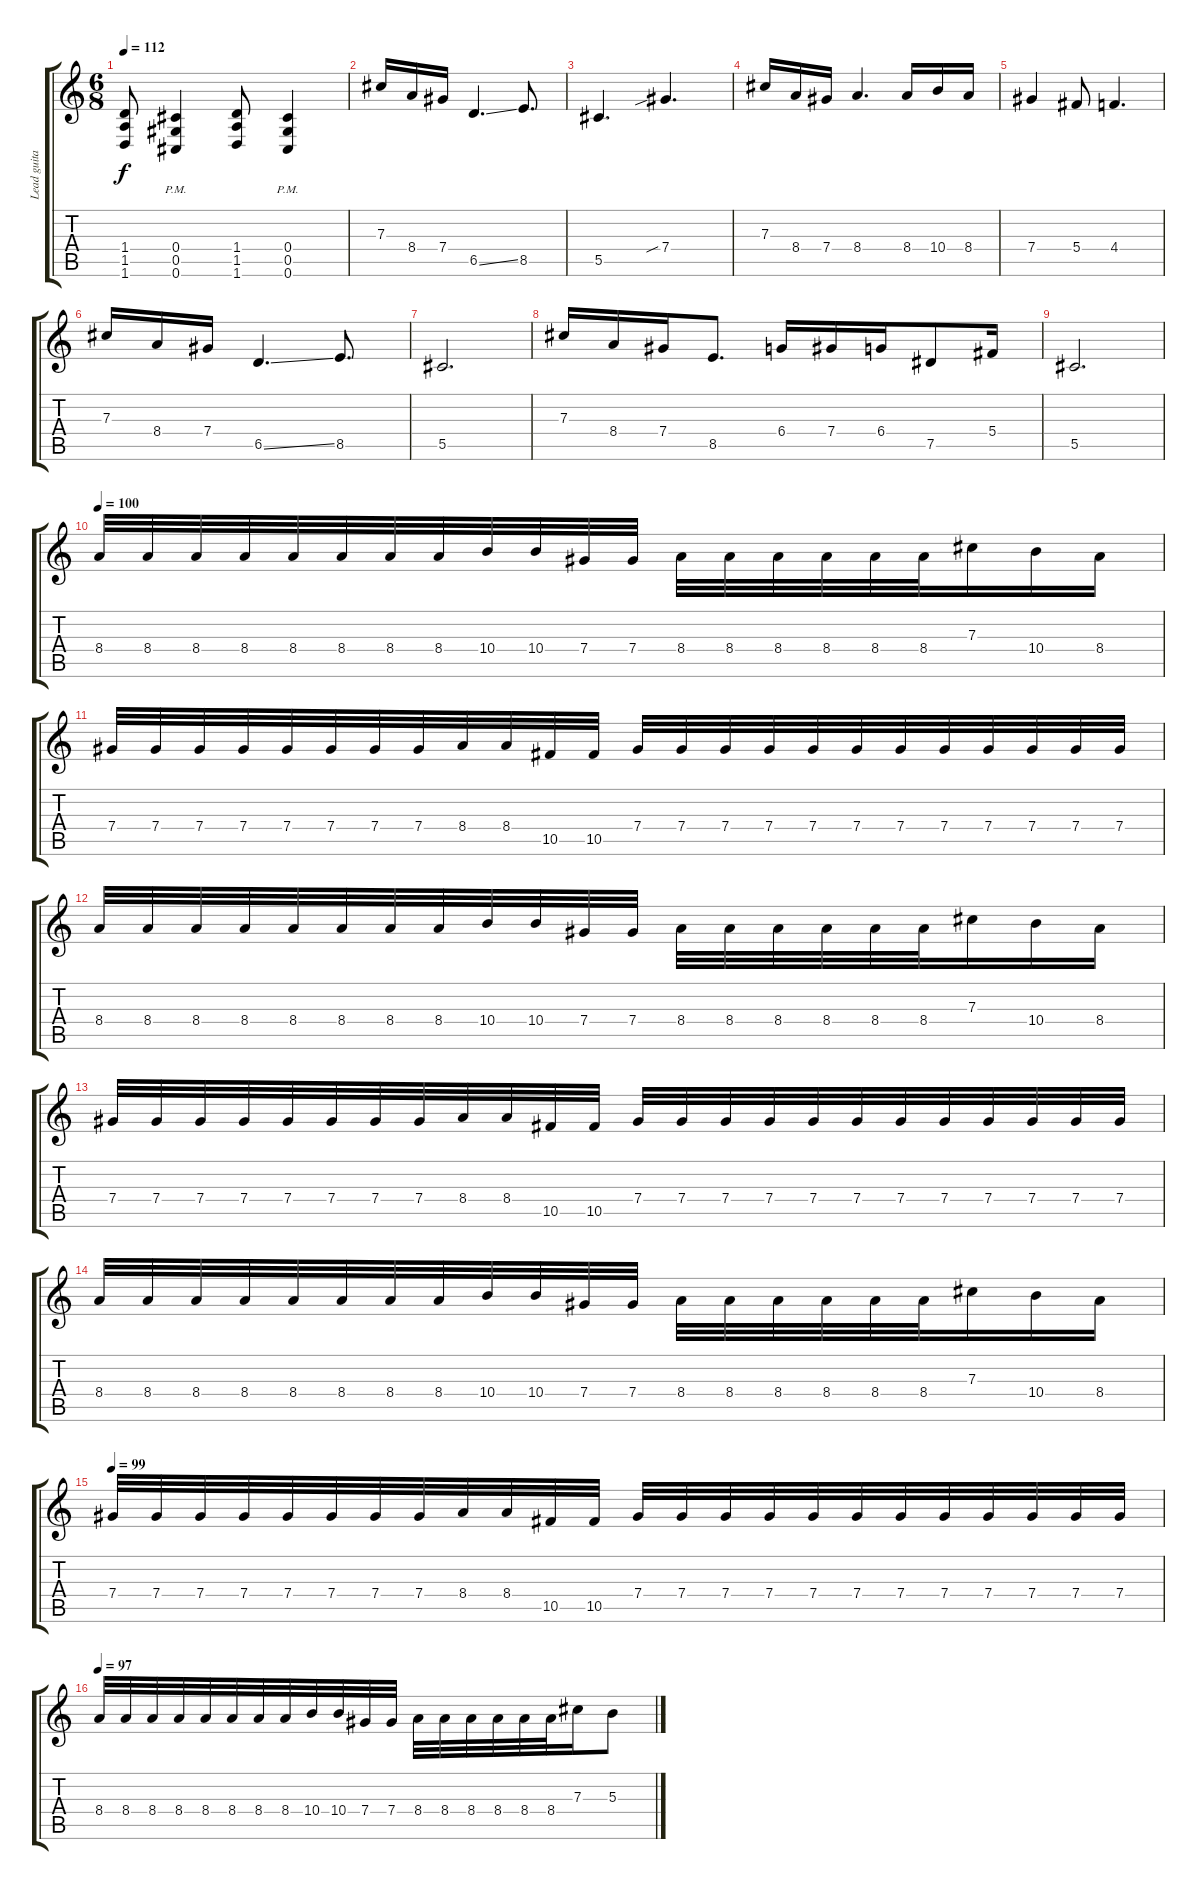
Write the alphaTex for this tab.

\track ("Lead guitar" "Lead guita") {instrument overdrivenguitar}
\staff {score tabs}
\tuning (Eb4 Bb3 Gb3 Db3 Ab2 Db2) {hide}
\ts (6 8)
\tempo 112
\clef g2
\ks c
(1.4 1.5 1.6).8{dy f} (0.4{pm} 0.5{pm} 0.6{pm}).4 (1.4 1.5 1.6).8 (0.4{pm} 0.5{pm} 0.6{pm}).4 |
7.3.16 8.4.16 7.4.16 6.5{ss}.4{d} 8.5.8{d} |
5.5.4{d} 7.4{sib}.4{d} |
7.3.16 8.4.16 7.4.16 8.4.4{d} 8.4.16 10.4.16 8.4.16 |
7.4.4 5.4.8 4.4.4{d} |
7.3.16 8.4.16 7.4.16 6.5{ss}.4{d} 8.5.8{d} |
5.5.2{d} |
7.3.16 8.4.16 7.4.16 8.5.8{d} 6.4.16 7.4.16 6.4.16 7.5.8 5.4.16 |
5.5.2{d} |
\tempo 100
8.4.32 8.4.32 8.4.32 8.4.32 8.4.32 8.4.32 8.4.32 8.4.32 10.4.32 10.4.32 7.4.32 7.4.32 8.4.32 8.4.32 8.4.32 8.4.32 8.4.32 8.4.32 7.3.16 10.4.16 8.4.16 |
7.4.32 7.4.32 7.4.32 7.4.32 7.4.32 7.4.32 7.4.32 7.4.32 8.4.32 8.4.32 10.5.32 10.5.32 7.4.32 7.4.32 7.4.32 7.4.32 7.4.32 7.4.32 7.4.32 7.4.32 7.4.32 7.4.32 7.4.32 7.4.32 |
8.4.32 8.4.32 8.4.32 8.4.32 8.4.32 8.4.32 8.4.32 8.4.32 10.4.32 10.4.32 7.4.32 7.4.32 8.4.32 8.4.32 8.4.32 8.4.32 8.4.32 8.4.32 7.3.16 10.4.16 8.4.16 |
7.4.32 7.4.32 7.4.32 7.4.32 7.4.32 7.4.32 7.4.32 7.4.32 8.4.32 8.4.32 10.5.32 10.5.32 7.4.32 7.4.32 7.4.32 7.4.32 7.4.32 7.4.32 7.4.32 7.4.32 7.4.32 7.4.32 7.4.32 7.4.32 |
8.4.32 8.4.32 8.4.32 8.4.32 8.4.32 8.4.32 8.4.32 8.4.32 10.4.32 10.4.32 7.4.32 7.4.32 8.4.32 8.4.32 8.4.32 8.4.32 8.4.32 8.4.32 7.3.16 10.4.16 8.4.16 |
\tempo 99
7.4.32 7.4.32 7.4.32 7.4.32 7.4.32 7.4.32 7.4.32 7.4.32 8.4.32 8.4.32 10.5.32 10.5.32 7.4.32 7.4.32 7.4.32 7.4.32 7.4.32 7.4.32 7.4.32 7.4.32 7.4.32 7.4.32 7.4.32 7.4.32 |
\tempo 97
8.4.32 8.4.32 8.4.32 8.4.32 8.4.32 8.4.32 8.4.32 8.4.32 10.4.32 10.4.32 7.4.32 7.4.32 8.4.32 8.4.32 8.4.32 8.4.32 8.4.32 8.4.32 7.3.16 5.3.8
